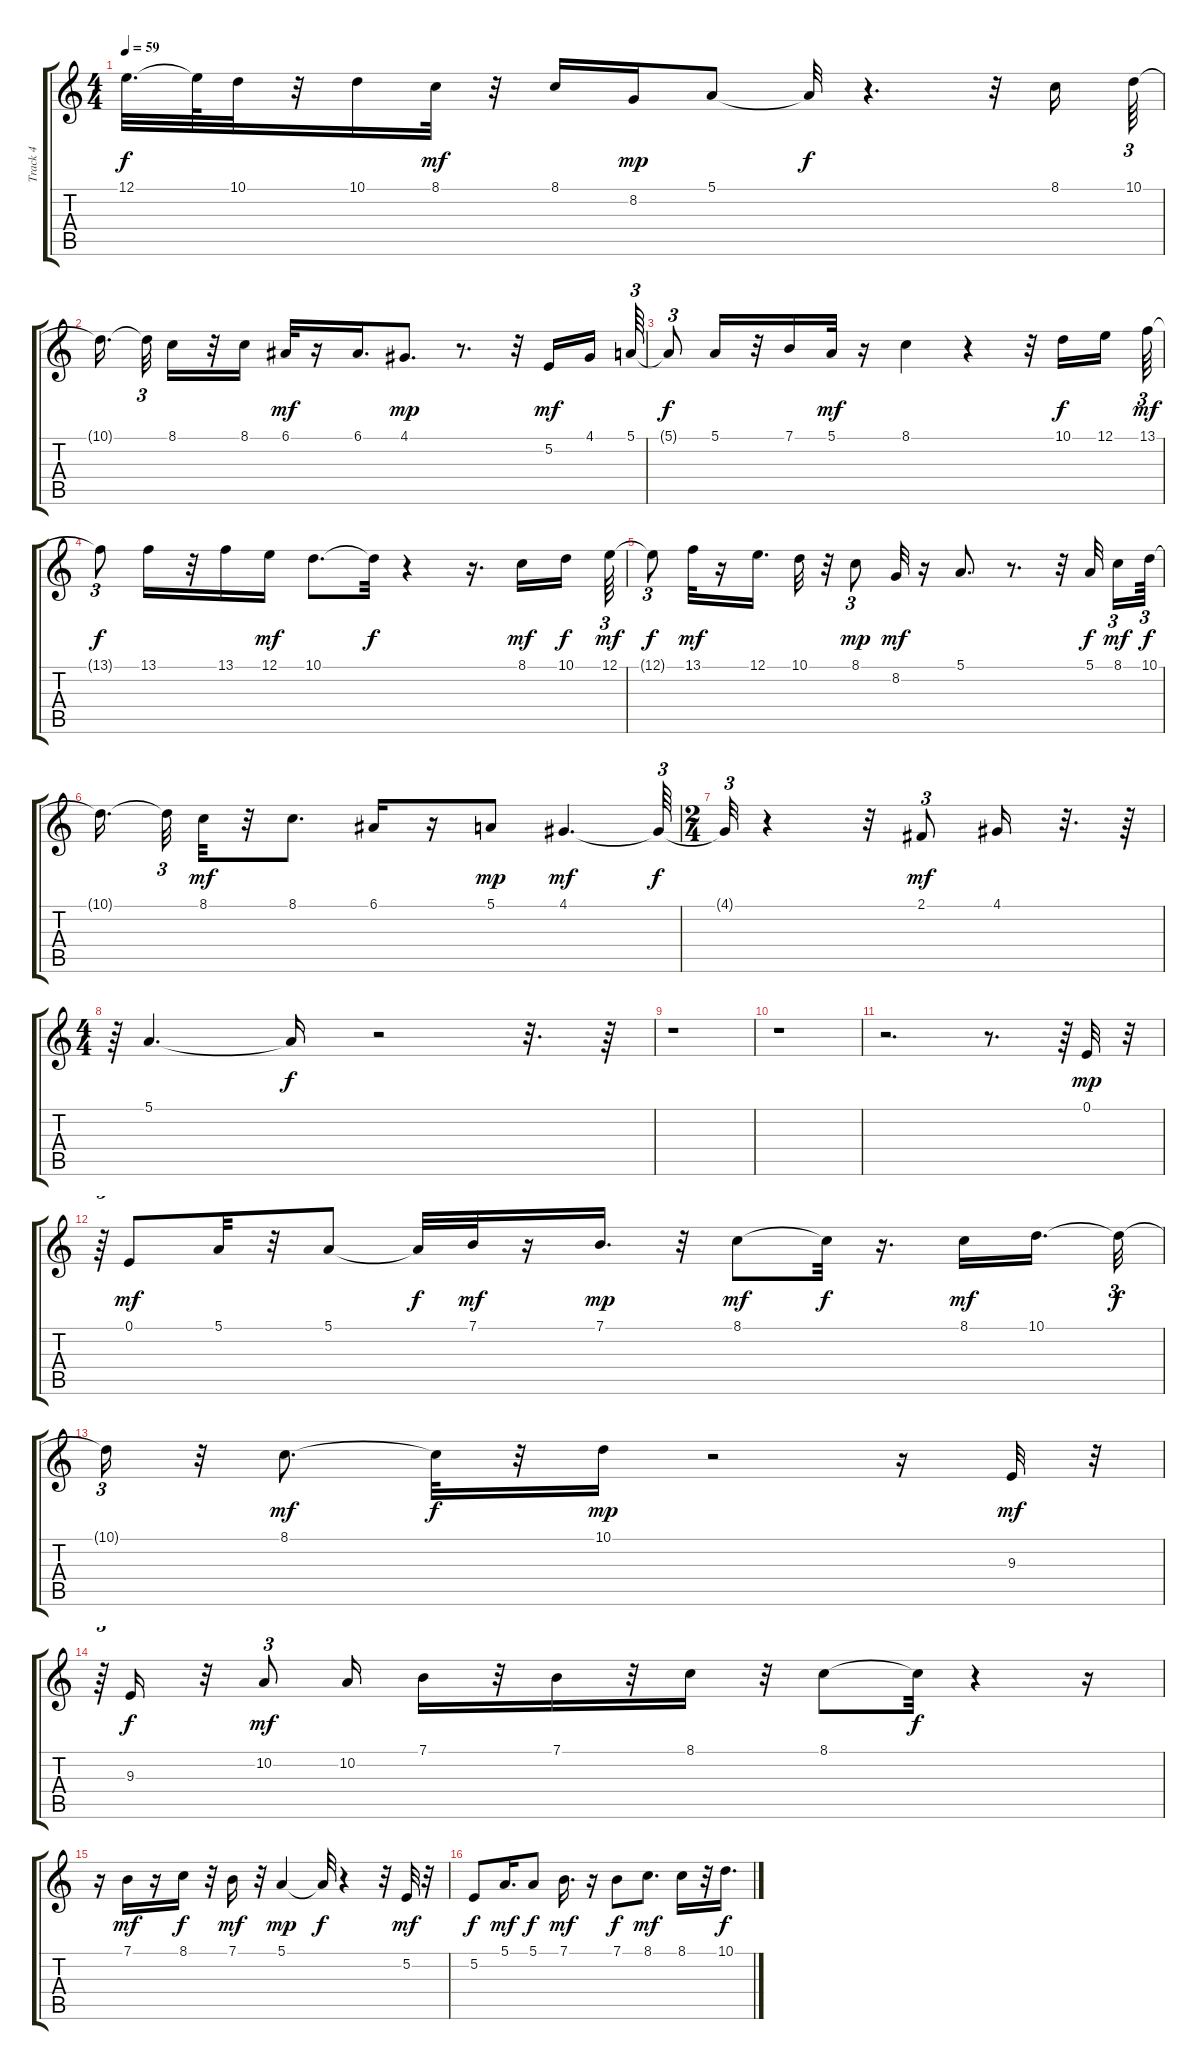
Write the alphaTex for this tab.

\track ("Track 4" "Track 4") {instrument vibraphone}
\staff {score tabs}
\tuning (E4 B3 G3 D3 A2 E2) {hide}
\ts (4 4)
\tempo 59
\clef g2
\ks c
12.1{t}.32{d dy f} 12.1{t}.64 10.1.32 r.32 10.1.16 8.1.32{dy mf} r.32 8.1.16 8.2.16{dy mp} 5.1.8 5.1{t}.32{dy f} r.4{d} r.32 8.1.16 10.1.64{tu (3 2)} |
10.1{t}.16{d beam splitsecondary} 10.1{t}.32{tu (3 2)} 8.1.16 r.32 8.1.16 6.1.32{dy mf} r.16 6.1.16{d} 4.1.8{d dy mp} r.8{d} r.32 5.2.16{dy mf} 4.1.16{beam splitsecondary} 5.1.64{tu (3 2)} |
5.1{t}.8{tu (3 2) dy f} 5.1.16 r.32 7.1.16 5.1.32{dy mf} r.16 8.1.4 r.4 r.32 10.1.16{dy f} 12.1.16{beam splitsecondary} 13.1.64{tu (3 2) dy mf} |
13.1{t}.8{tu (3 2) dy f} 13.1.16 r.32 13.1.16 12.1.16{dy mf} 10.1.8{d} 10.1{t}.32{dy f} r.4 r.16{d} 8.1.16{dy mf} 10.1.16{dy f beam splitsecondary} 12.1.64{tu (3 2) dy mf} |
12.1{t}.8{tu (3 2) dy f} 13.1.32{dy mf} r.16 12.1.16{d} 10.1.32 r.32 8.1.8{tu (3 2) dy mp} 8.2.32{dy mf} r.16 5.1.8{d} r.8{d} r.32 5.1.32{dy f beam splitsecondary} 8.1.16{tu (3 2) dy mf} 10.1.64{tu (3 2) dy f} |
10.1{t}.16{d beam splitsecondary} 10.1{t}.32{tu (3 2)} 8.1.32{dy mf} r.32 8.1.8{d} 6.1.16 r.16 5.1.8{dy mp} 4.1.4{d dy mf} 4.1{t}.64{tu (3 2) dy f} |
\ts (2 4)
4.1{t}.32{tu (3 2)} r.4 r.32 2.1.8{tu (3 2) dy mf} 4.1.16 r.32{d} r.64 |
\ts (4 4)
r.64{tu (3 2)} 5.1.4{d} 5.1{t}.16{dy f} r.2 r.32{d} r.64 |
r.1 |
r.1 |
r.2{d} r.8{d} r.64{tu (3 2)} 0.1.32{dy mp} r.32{tu (3 2)} |
r.64{tu (3 2)} 0.1.8{dy mf} 5.1.32 r.32 5.1.8 5.1{t}.32{dy f} 7.1.32{dy mf} r.16 7.1.16{d dy mp} r.32 8.1.8{dy mf} 8.1{t}.32{dy f} r.16{d} 8.1.16{dy mf} 10.1.16{d beam splitsecondary} 10.1{t}.32{tu (3 2) dy f} |
10.1{t}.16{tu (3 2)} r.32 8.1.8{d dy mf} 8.1{t}.32{dy f} r.32 10.1.16{dy mp} r.2 r.16 9.3.32{dy mf} r.32{tu (3 2)} |
r.64{tu (3 2)} 9.3.16{dy f} r.32 10.2.8{tu (3 2) dy mf} 10.2.16 7.1.16 r.32 7.1.16 r.32 8.1.16 r.32 8.1.8 8.1{t}.32{dy f} r.4 r.16 |
r.16 7.1.16{dy mf} r.16 8.1.16{dy f} r.32 7.1.16{dy mf} r.32 5.1.4{dy mp} 5.1{t}.32{dy f} r.4 r.32 5.2.32{dy mf} r.32 |
5.2.8{dy f} 5.1.16{d dy mf} 5.1.8{dy f} 7.1.16{d dy mf} r.16 7.1.8{dy f} 8.1.8{d dy mf} 8.1.16 r.32 10.1.16{d dy f}
